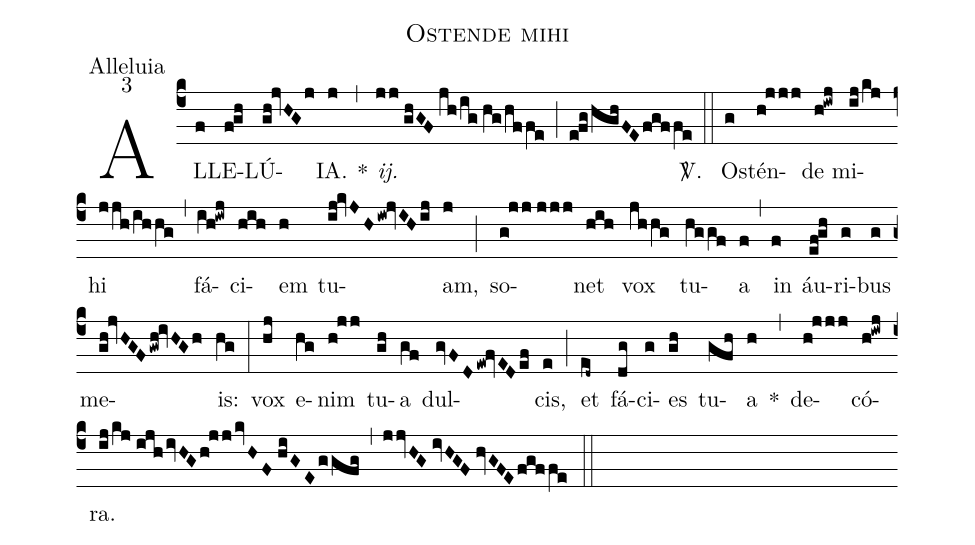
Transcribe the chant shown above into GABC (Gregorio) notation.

name:Ostende mihi;
office-part:Alleluia;
mode:3;
%%
(c4) AL(f)LE(f!gh)LÚ(gh!jvHGj)IA.(j) *(,) <i>ij.</i>(jj//ghGF//jh/ig//hg/hffe) (;) (e!fg/hghFE/fgffe) <sp>V/</sp>.(::) Os(g)tén(h!jjj)de(h!iwj) mi(ij/kj)hi(jjh/ihhg) (,) fá(ih!iwj)ci(hih)em(h) tu(ij!kvJH/iw!jvIH/ij)am,(j) (;) so(g!jj//jjj)net(hih) vox(jhhg) tu(hggf)a(f) (,) in(f) áu(ef!gh)ri(g)bus(g) me(gh!jvHGF/gwh!ivHGh)is:(hg) (:) vox(hj) e(hg)nim(h!jj) tu(gh)a(gf) dul(gvFD/ew!fvED/ef)cis,(e) (;) et(ed~) fá(dg)ci(g)es(gh) tu(gfh)a(h) *(,) de(h!jjj)có(h!iwj)ra.(ij/kj//ijh/ivHGh!jj/kvHF//hiGE/ggfg) (,) (jjvHG//ivHGF//hvGFE/fgffe) (::)
